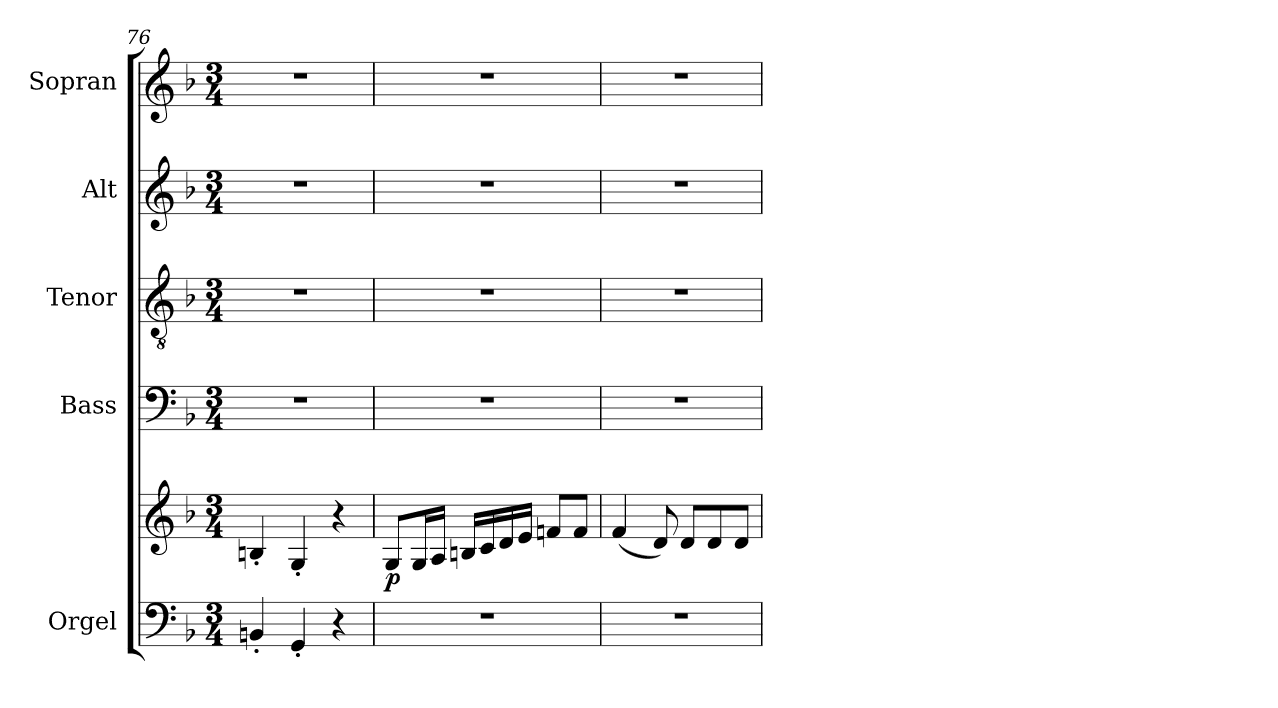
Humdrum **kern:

**kern	**kern	**dynam	**kern	**kern	**kern	**kern
*part5	*part5	*part5	*part4	*part3	*part2	*part1
*staff6	*staff5	*staff5/6	*staff4	*staff3	*staff2	*staff1
*I"Orgel	*	*	*I"Bass	*I"Tenor	*I"Alt	*I"Sopran
*I'Org.	*	*	*I'B.	*I'T.	*I'A.	*I'S.
*clefF4	*clefG2	*	*clefF4	*clefGv2	*clefG2	*clefG2
*k[b-]	*k[b-]	*	*k[b-]	*k[b-]	*k[b-]	*k[b-]
*F:	*F:	*	*F:	*F:	*F:	*F:
*M3/4	*M3/4	*	*M3/4	*M3/4	*M3/4	*M3/4
=76	=76	=76	=76	=76	=76	=76
4BBn'</	4Bn'</	.	2.r	2.r	2.r	2.r
4GG'</	4G'</	.	.	.	.	.
4r	4r	.	.	.	.	.
=77	=77	=77	=77	=77	=77	=77
!	!	!LO:DY:b	!	!	!	!
2.r	8G/L	p	2.r	2.r	2.r	2.r
.	16G/L	.	.	.	.	.
.	16A/JJ	.	.	.	.	.
.	16Bn/LL	.	.	.	.	.
.	16c/	.	.	.	.	.
.	16d/	.	.	.	.	.
.	16e/JJ	.	.	.	.	.
.	8fn/L	.	.	.	.	.
.	8f/J	.	.	.	.	.
=78	=78	=78	=78	=78	=78	=78
2.r	(<4f/	.	2.r	2.r	2.r	2.r
.	8d/)	.	.	.	.	.
.	8d/L	.	.	.	.	.
.	8d/	.	.	.	.	.
.	8d/J	.	.	.	.	.
=	=	=	=	=	=	=
*-	*-	*-	*-	*-	*-	*-
